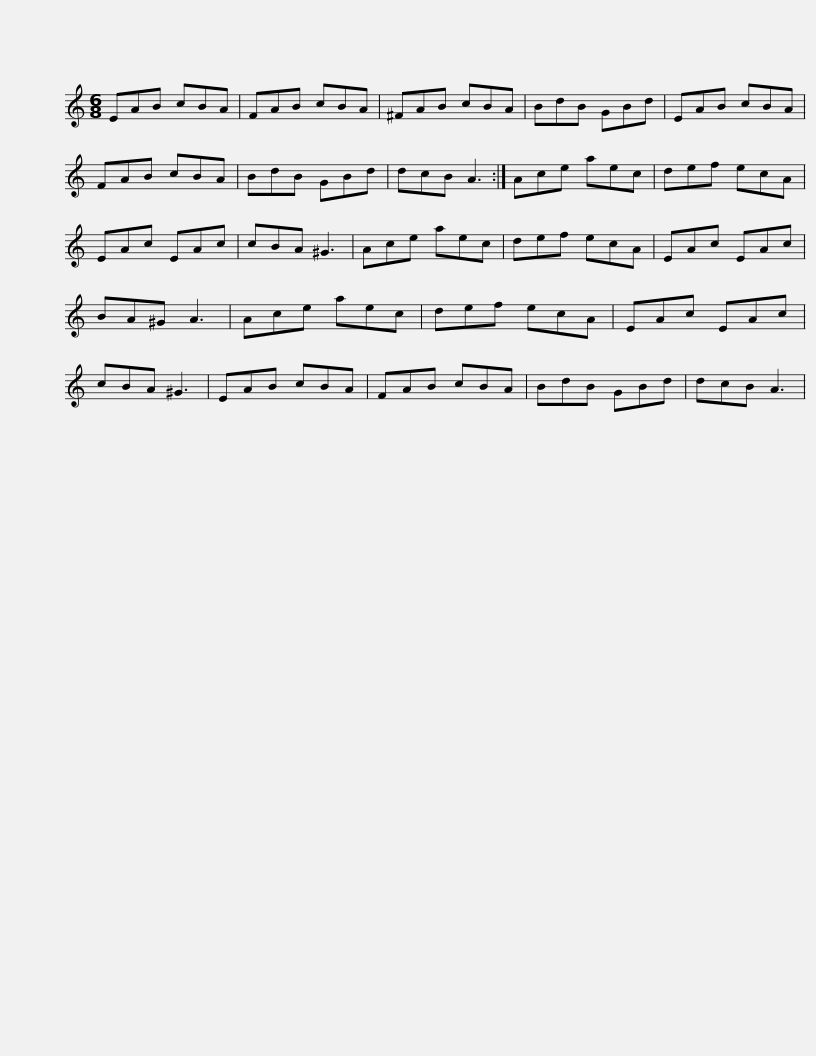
X:1
L:1/8
M:6/8
I:linebreak $
K:C
V:1 treble
V:1
 EAB cBA | FAB cBA | ^FAB cBA | BdB GBd | EAB cBA | %5
 FAB cBA | BdB GBd |$ dcB A3 :| Ace aec | def ecA | %10
 EAc EAc | cBA ^G3 | Ace aec | def ecA | EAc EAc |$ %15
 BA^G A3 | Ace aec | def ecA | EAc EAc | cBA ^G3 | %20
 EAB cBA | FAB cBA | BdB GBd |$ dcB A3 | %24
